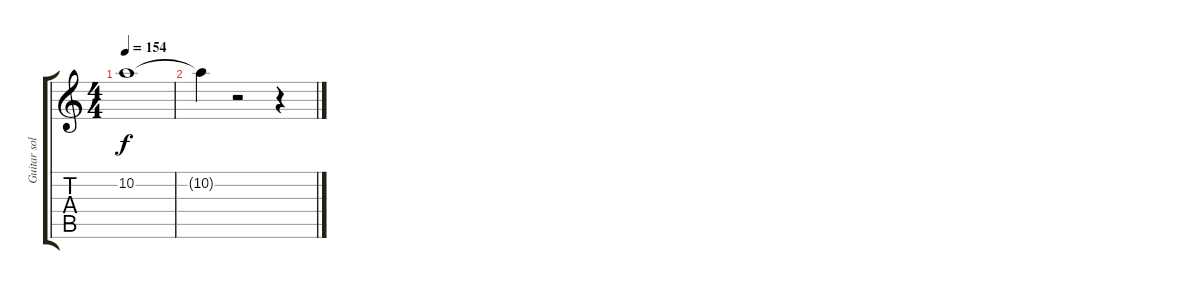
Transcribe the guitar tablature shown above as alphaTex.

\track ("Guitar solo" "Guitar sol") {instrument distortionguitar}
\staff {score tabs}
\tuning (E4 B3 G3 D3 A2 E2) {hide}
\ts (4 4)
\tempo 154
\clef g2
\ks c
10.2{t}.1{dy f} |
10.2{t}.4 r.2 r.4
